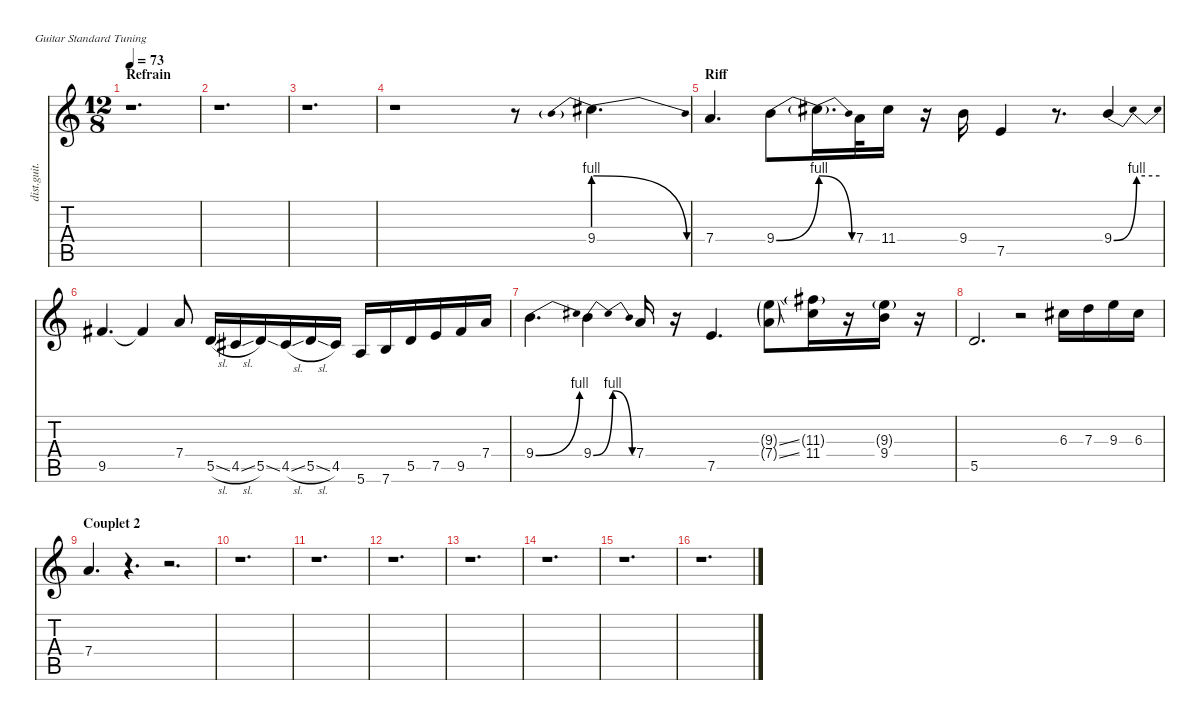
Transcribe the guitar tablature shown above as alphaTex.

\defaultSystemsLayout 4
\hideDynamics
\bracketExtendMode nobrackets
\otherSystemsTrackNameOrientation horizontal
\track ("Guitar (lead)" "dist.guit.") {instrument distortionguitar}
\staff {score tabs}
\tuning (E4 B3 G3 D3 A2 E2)
\ts (12 8)
\section ("" "Refrain")
\tempo 73
\clef g2
\ks c
r.1{d dy f beam Down} |
r.1{d beam Down} |
r.1{d beam Down} |
r.1{beam Down} r.8{beam Down} 9.4{be (prebendrelease 0 4 9 0)}.4{d beam Down} |
\section ("" "Riff")
7.4.4{d beam Up} 9.4{be (bend 0 0 60 4)}.8{beam Down} 9.4{be (release 0 4 60 0) t}.16{d beam Down} 7.4.32{beam Down} 11.4{acc #}.16{beam Down} r.16{beam Down} 9.4.16{beam Down} 7.5.4{beam Up} r.8{d beam Up} 9.4{be (bendrelease 0 0 3 4 37.9999992 4 15.999999599999999 0)}.4{beam Up} |
9.5{acc #}.4{d beam Up} 9.5{t acc #}.4{beam Up} 7.4.8{beam Up} 5.5{sl}.16{beam Up} 4.5{sl acc #}.16{beam Up} 5.5{ss}.16{beam Up} 4.5{sl acc #}.16{beam Up} 5.5{sl}.16{beam Up} 4.5{acc #}.16{beam Up} 5.6.16{beam Up} 7.6.16{beam Up} 5.5.16{beam Up} 7.5.16{beam Up} 9.5{acc #}.16{beam Up} 7.4.16{beam Up} |
9.4{be (bend 0 0 30 4)}.4{d beam Down} 9.4{be (bendrelease 0 0 15 4 30 4 45 0)}.4{beam Down} 7.4.16{beam Up} r.16{beam Up} 7.5.4{d beam Up} (9.3{ss g} 7.4{ss g}).8{dy mf beam Down} (11.3{g acc #} 11.4{acc #}).16{dy f beam Down} r.16{beam Down} (9.3{g} 9.4).16{beam Down} r.16{beam Down} |
5.5.2{d beam Up} r.2{beam Up} 6.3{acc #}.16{dy mf beam Down} 7.3.16{beam Down} 9.3.16{beam Down} 6.3{acc #}.16{beam Down} |
\section ("" "Couplet 2")
7.4.4{d beam Up} r.4{d beam Up} r.2{d beam Up} |
r.1{d beam Down} |
r.1{d beam Down} |
r.1{d beam Down} |
r.1{d beam Down} |
r.1{d beam Down} |
r.1{d beam Down} |
r.1{d beam Down}
